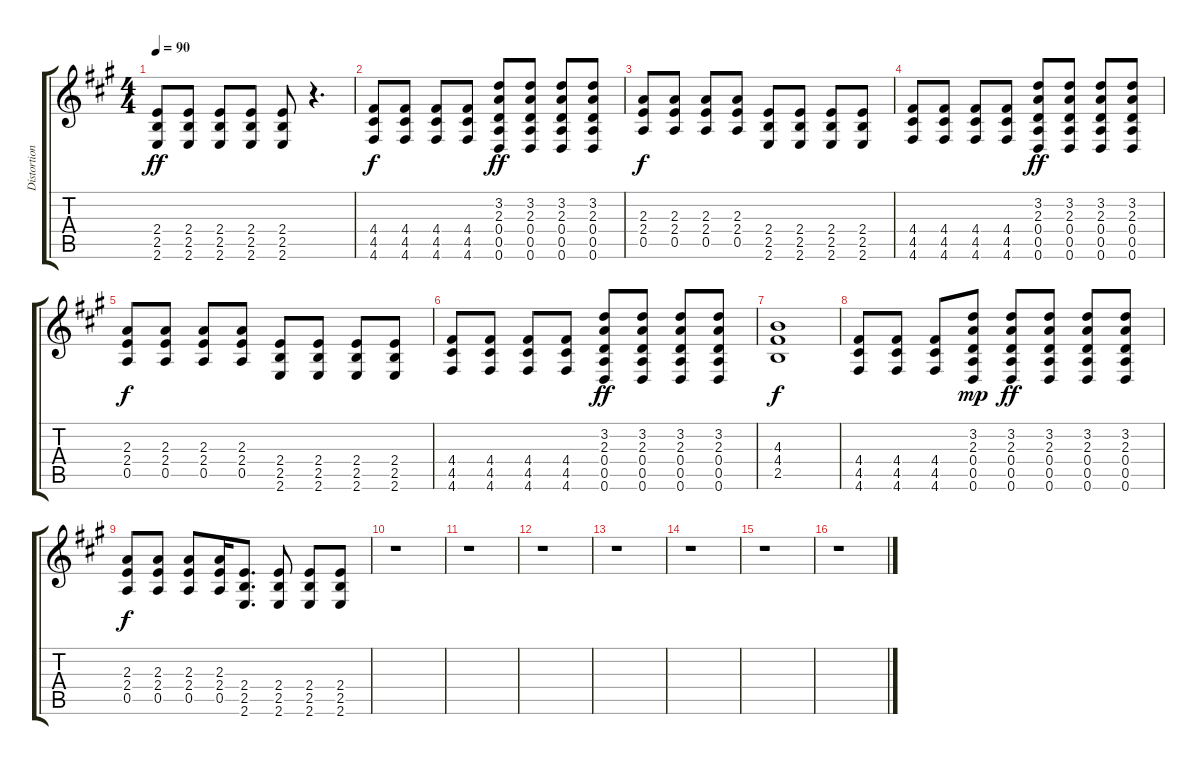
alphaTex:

\track ("Distortion Guitar" "Distortion") {instrument overdrivenguitar}
\staff {score tabs}
\tuning (E4 B3 G3 D3 A2 D2) {hide}
\ts (4 4)
\tempo 90
\clef g2
\ks a
(2.4 2.5 2.6).8{dy ff} (2.4 2.5 2.6).8 (2.4 2.5 2.6).8 (2.4 2.5 2.6).8 (2.4 2.5 2.6).8 r.4{d} |
(4.4 4.5 4.6).8{dy f} (4.4 4.5 4.6).8 (4.4 4.5 4.6).8 (4.4 4.5 4.6).8 (3.2 2.3 0.4 0.5 0.6).8{dy ff} (3.2 2.3 0.4 0.5 0.6).8 (3.2 2.3 0.4 0.5 0.6).8 (3.2 2.3 0.4 0.5 0.6).8 |
(2.3 2.4 0.5).8{dy f} (2.3 2.4 0.5).8 (2.3 2.4 0.5).8 (2.3 2.4 0.5).8 (2.4 2.5 2.6).8 (2.4 2.5 2.6).8 (2.4 2.5 2.6).8 (2.4 2.5 2.6).8 |
(4.4 4.5 4.6).8 (4.4 4.5 4.6).8 (4.4 4.5 4.6).8 (4.4 4.5 4.6).8 (3.2 2.3 0.4 0.5 0.6).8{dy ff} (3.2 2.3 0.4 0.5 0.6).8 (3.2 2.3 0.4 0.5 0.6).8 (3.2 2.3 0.4 0.5 0.6).8 |
(2.3 2.4 0.5).8{dy f} (2.3 2.4 0.5).8 (2.3 2.4 0.5).8 (2.3 2.4 0.5).8 (2.4 2.5 2.6).8 (2.4 2.5 2.6).8 (2.4 2.5 2.6).8 (2.4 2.5 2.6).8 |
(4.4 4.5 4.6).8 (4.4 4.5 4.6).8 (4.4 4.5 4.6).8 (4.4 4.5 4.6).8 (3.2 2.3 0.4 0.5 0.6).8{dy ff} (3.2 2.3 0.4 0.5 0.6).8 (3.2 2.3 0.4 0.5 0.6).8 (3.2 2.3 0.4 0.5 0.6).8 |
(4.3 4.4 2.5).1{dy f} |
(4.4 4.5 4.6).8 (4.4 4.5 4.6).8 (4.4 4.5 4.6).8 (3.2 2.3 0.4 0.5 0.6).8{dy mp} (3.2 2.3 0.4 0.5 0.6).8{dy ff} (3.2 2.3 0.4 0.5 0.6).8 (3.2 2.3 0.4 0.5 0.6).8 (3.2 2.3 0.4 0.5 0.6).8 |
(2.3 2.4 0.5).8{dy f} (2.3 2.4 0.5).8 (2.3 2.4 0.5).8 (2.3 2.4 0.5).16 (2.4 2.5 2.6).8{d} (2.4 2.5 2.6).8 (2.4 2.5 2.6).8 (2.4 2.5 2.6).8 |
r.1 |
r.1 |
r.1 |
r.1 |
r.1 |
r.1 |
r.1
